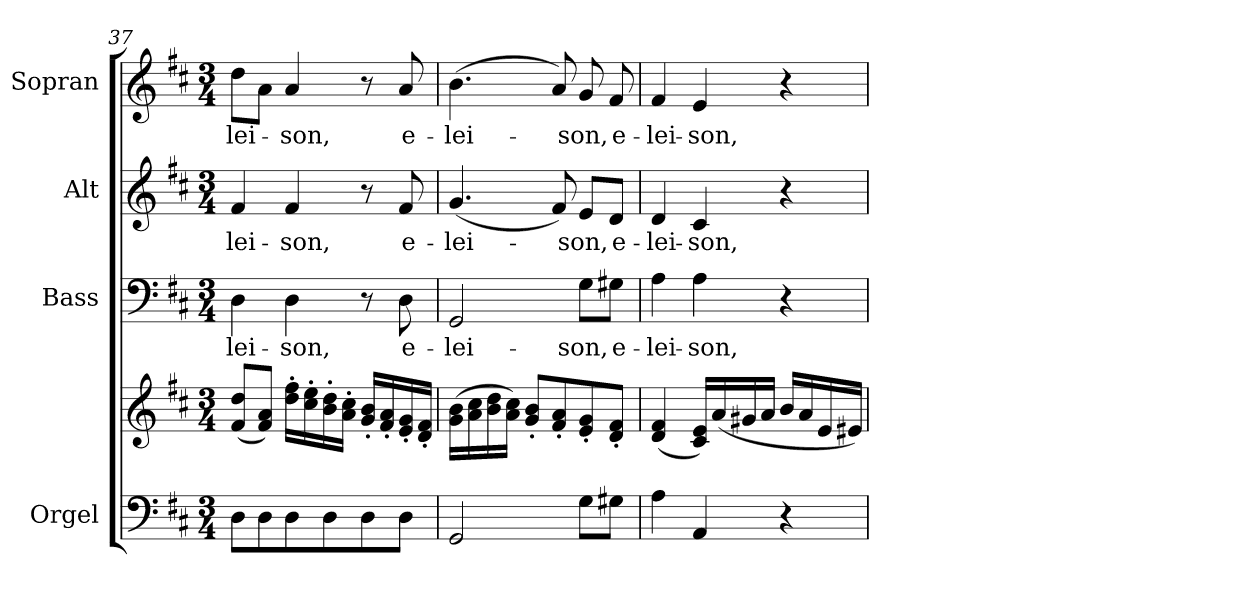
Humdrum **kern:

**kern	**kern	**kern	**text	**kern	**text	**kern	**text
*part4	*part4	*part3	*part3	*part2	*part2	*part1	*part1
*staff5	*staff4	*staff3	*staff3	*staff2	*staff2	*staff1	*staff1
*I"Orgel	*	*I"Bass	*	*I"Alt	*	*I"Sopran	*
*	*	*I'B.	*	*I'A.	*	*I'S.	*
*clefF4	*clefG2	*clefF4	*	*clefG2	*	*clefG2	*
*k[f#c#]	*k[f#c#]	*k[f#c#]	*	*k[f#c#]	*	*k[f#c#]	*
*D:	*D:	*D:	*	*D:	*	*D:	*
*M3/4	*M3/4	*M3/4	*	*M3/4	*	*M3/4	*
=37	=37	=37	=37	=37	=37	=37	=37
!	!	!	!LO:LY:b	!	!LO:LY:b	!	!LO:LY:b
8D\L	(<8f#/ 8dd/L	4D\	-lei-	4f#/	-lei-	8dd\L	-lei-
8D\	8f#/ 8a/J)	.	.	.	.	8a\J	.
!	!	!	!LO:LY:b	!	!LO:LY:b	!	!LO:LY:b
8D\	16dd\'> 16ff#\'>LL	4D\	-son,	4f#/	-son,	4a/	-son,
.	16cc#\'> 16ee\'>	.	.	.	.	.	.
8D\	16b\'> 16dd\'>	.	.	.	.	.	.
.	16a\'> 16cc#\'>JJ	.	.	.	.	.	.
8D\	16g/'< 16b/'<LL	8r	.	8r	.	8r	.
.	16f#/'< 16a/'<	.	.	.	.	.	.
!	!	!	!LO:LY:b	!	!LO:LY:b	!	!LO:LY:b
8D\J	16e/'< 16g/'<	8D\	e-	8f#/	e-	8a/	e-
.	16d/'< 16f#/'<JJ	.	.	.	.	.	.
!!LO:LB:g=z
=38	=38	=38	=38	=38	=38	=38	=38
!	!	!	!LO:LY:b	!	!LO:LY:b	!	!LO:LY:b
2GG/	(>16g\ 16b\LL	2GG/	-lei-	(<4.g/	-lei-	(>4.b\	-lei-
.	16a\ 16cc#\	.	.	.	.	.	.
.	16b\ 16dd\	.	.	.	.	.	.
.	16a\ 16cc#\JJ)	.	.	.	.	.	.
.	8g/'< 8b/'<L	.	.	.	.	.	.
.	8f#/'< 8a/'<	.	.	8f#/)	.	8a/)	.
!	!	!	!LO:LY:b	!	!LO:LY:b	!	!LO:LY:b
8G\L	8e/'< 8g/'<	8G\L	-son,	8e/L	-son,	8g/	-son,
!	!	!	!LO:LY:b	!	!LO:LY:b	!	!LO:LY:b
8G#X\J	8d/'< 8f#/'<J	8G#X\J	e-	8d/J	e-	8f#/	e-
=39	=39	=39	=39	=39	=39	=39	=39
!	!	!	!LO:LY:b	!	!LO:LY:b	!	!LO:LY:b
4A\	(<4d/ 4f#/	4A\	-lei-	4d/	-lei-	4f#/	-lei-
!	!	!	!LO:LY:b	!	!LO:LY:b	!	!LO:LY:b
4AA/	16c#/ 16e/LL)	4A\	-son,	4c#/	-son,	4e/	-son,
.	(<16a/	.	.	.	.	.	.
.	16g#X/	.	.	.	.	.	.
.	16a/JJ	.	.	.	.	.	.
4r	16b/LL	4r	.	4r	.	4r	.
.	16a/	.	.	.	.	.	.
.	16e/	.	.	.	.	.	.
.	16e#X/JJ)	.	.	.	.	.	.
=	=	=	=	=	=	=	=
*-	*-	*-	*-	*-	*-	*-	*-
